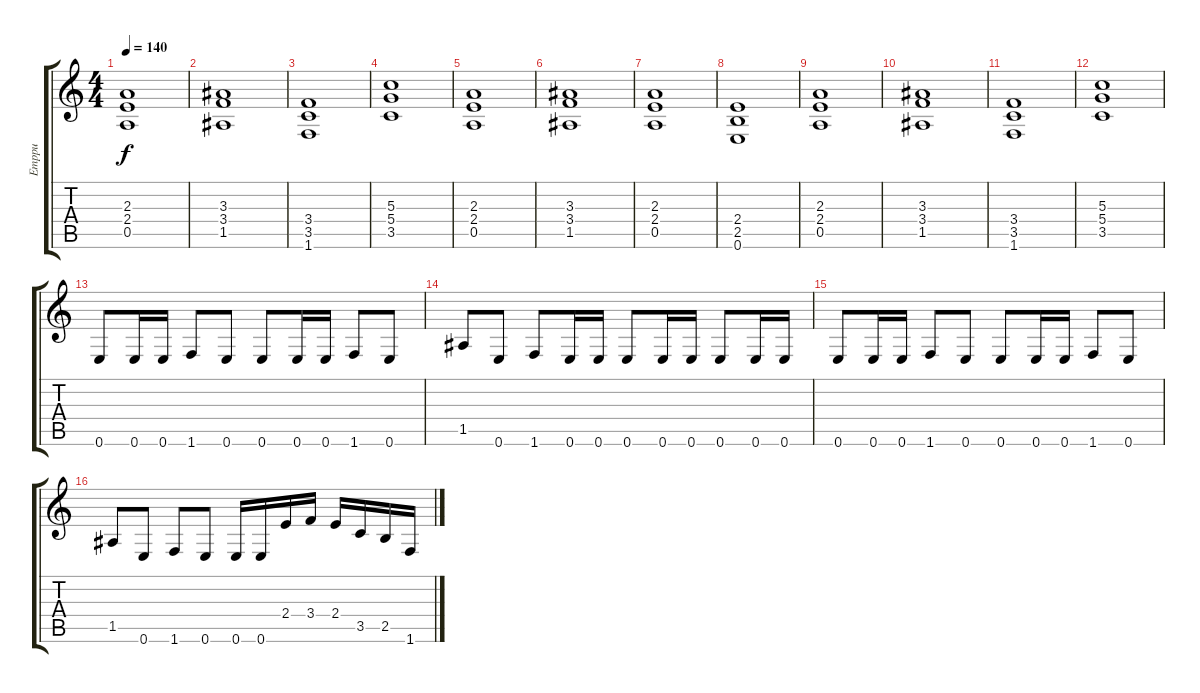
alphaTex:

\track ("Emppu" "Emppu") {instrument overdrivenguitar}
\staff {score tabs}
\tuning (E4 B3 G3 D3 A2 E2) {hide}
\ts (4 4)
\tempo 140
\clef g2
\ks c
(2.3 2.4 0.5).1{dy f} |
(3.3 3.4 1.5).1 |
(3.4 3.5 1.6).1 |
(5.3 5.4 3.5).1 |
(2.3 2.4 0.5).1 |
(3.3 3.4 1.5).1 |
(2.3 2.4 0.5).1 |
(2.4 2.5 0.6).1 |
(2.3 2.4 0.5).1 |
(3.3 3.4 1.5).1 |
(3.4 3.5 1.6).1 |
(5.3 5.4 3.5).1 |
0.6.8 0.6.16 0.6.16 1.6.8 0.6.8 0.6.8 0.6.16 0.6.16 1.6.8 0.6.8 |
1.5.8 0.6.8 1.6.8 0.6.16 0.6.16 0.6.8 0.6.16 0.6.16 0.6.8 0.6.16 0.6.16 |
0.6.8 0.6.16 0.6.16 1.6.8 0.6.8 0.6.8 0.6.16 0.6.16 1.6.8 0.6.8 |
1.5.8 0.6.8 1.6.8 0.6.8 0.6.16 0.6.16 2.4.16 3.4.16 2.4.16 3.5.16 2.5.16 1.6.16
